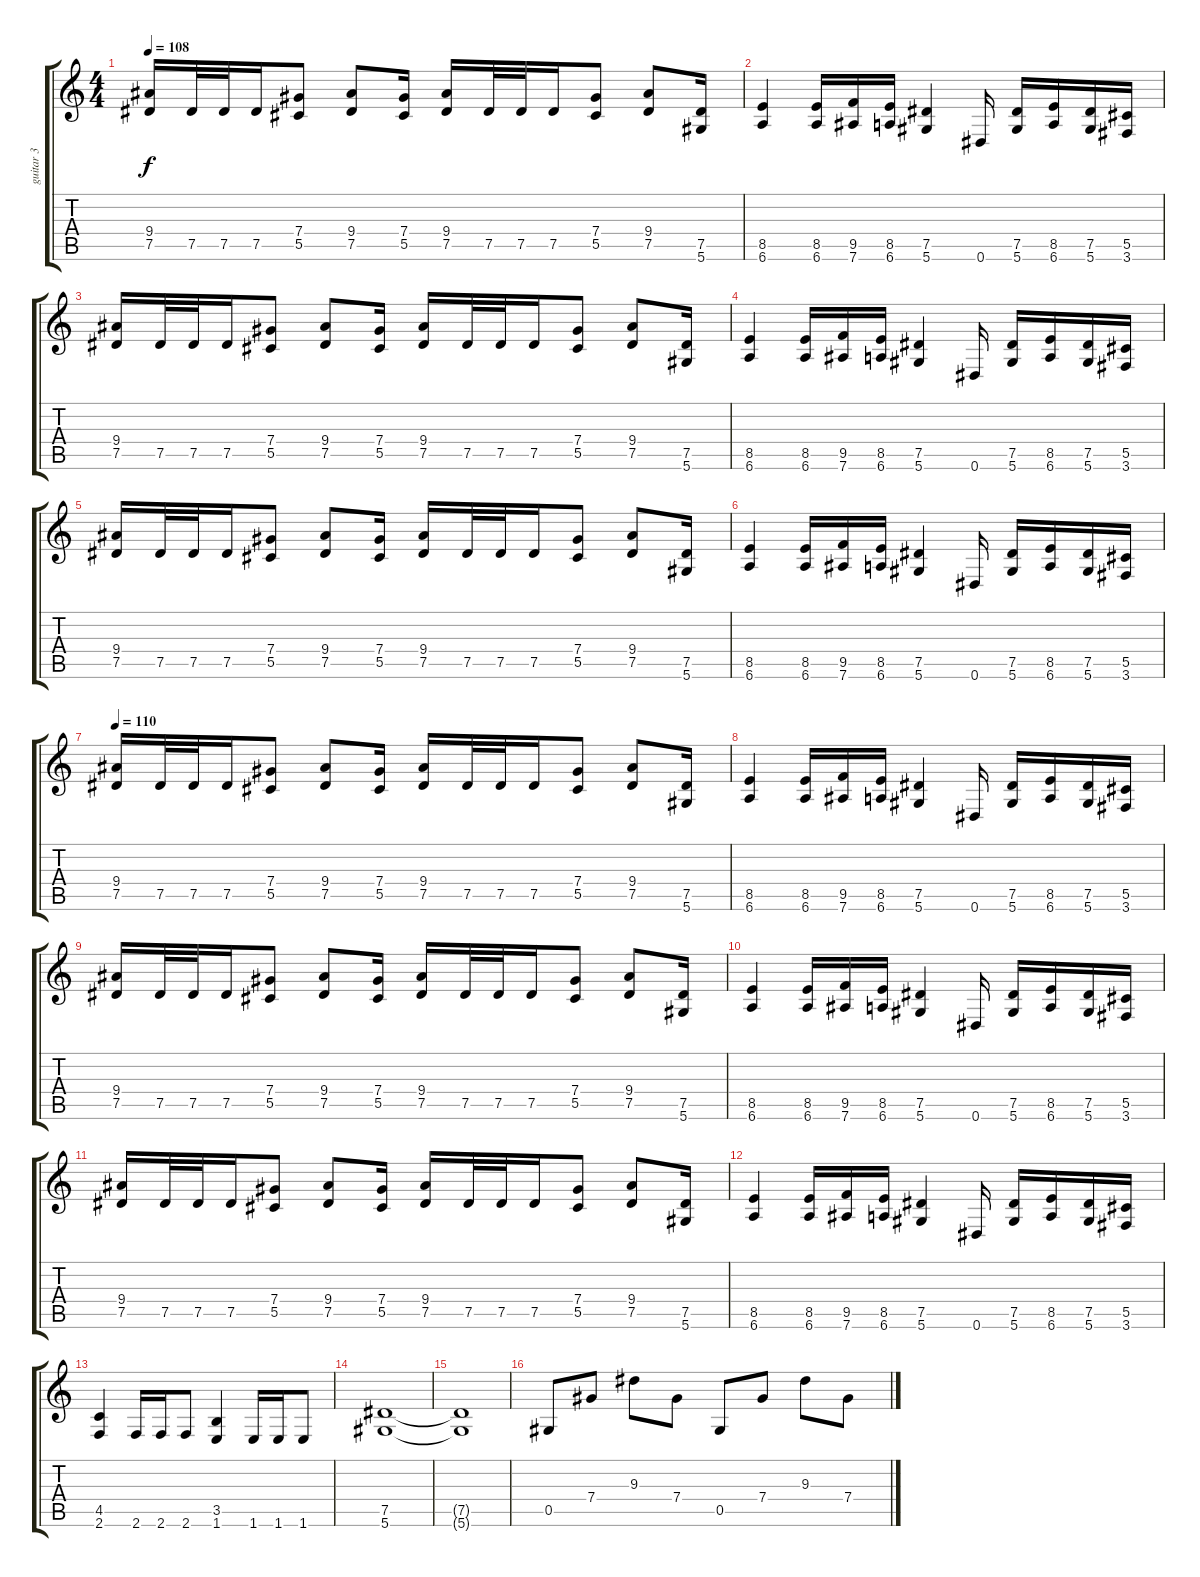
\track ("guitar 3" "guitar 3") {solo instrument distortionguitar}
\staff {score tabs}
\tuning (Eb4 Bb3 Gb3 Db3 Ab2 Eb2) {hide}
\ts (4 4)
\tempo 108
\clef g2
\ks c
(9.4 7.5).16{dy f} 7.5.32 7.5.32 7.5.16 (7.4 5.5).8 (9.4 7.5).8 (7.4 5.5).16 (9.4 7.5).16 7.5.32 7.5.32 7.5.16 (7.4 5.5).8 (9.4 7.5).8 (7.5 5.6).16 |
(8.5 6.6).4 (8.5 6.6).16 (9.5 7.6).16 (8.5 6.6).16 (7.5 5.6).4 0.6.16 (7.5 5.6).16 (8.5 6.6).16 (7.5 5.6).16 (5.5 3.6).16 |
(9.4 7.5).16 7.5.32 7.5.32 7.5.16 (7.4 5.5).8 (9.4 7.5).8 (7.4 5.5).16 (9.4 7.5).16 7.5.32 7.5.32 7.5.16 (7.4 5.5).8 (9.4 7.5).8 (7.5 5.6).16 |
(8.5 6.6).4 (8.5 6.6).16 (9.5 7.6).16 (8.5 6.6).16 (7.5 5.6).4 0.6.16 (7.5 5.6).16 (8.5 6.6).16 (7.5 5.6).16 (5.5 3.6).16 |
(9.4 7.5).16 7.5.32 7.5.32 7.5.16 (7.4 5.5).8 (9.4 7.5).8 (7.4 5.5).16 (9.4 7.5).16 7.5.32 7.5.32 7.5.16 (7.4 5.5).8 (9.4 7.5).8 (7.5 5.6).16 |
(8.5 6.6).4 (8.5 6.6).16 (9.5 7.6).16 (8.5 6.6).16 (7.5 5.6).4 0.6.16 (7.5 5.6).16 (8.5 6.6).16 (7.5 5.6).16 (5.5 3.6).16 |
\tempo 110
(9.4 7.5).16 7.5.32 7.5.32 7.5.16 (7.4 5.5).8 (9.4 7.5).8 (7.4 5.5).16 (9.4 7.5).16 7.5.32 7.5.32 7.5.16 (7.4 5.5).8 (9.4 7.5).8 (7.5 5.6).16 |
(8.5 6.6).4 (8.5 6.6).16 (9.5 7.6).16 (8.5 6.6).16 (7.5 5.6).4 0.6.16 (7.5 5.6).16 (8.5 6.6).16 (7.5 5.6).16 (5.5 3.6).16 |
(9.4 7.5).16 7.5.32 7.5.32 7.5.16 (7.4 5.5).8 (9.4 7.5).8 (7.4 5.5).16 (9.4 7.5).16 7.5.32 7.5.32 7.5.16 (7.4 5.5).8 (9.4 7.5).8 (7.5 5.6).16 |
(8.5 6.6).4 (8.5 6.6).16 (9.5 7.6).16 (8.5 6.6).16 (7.5 5.6).4 0.6.16 (7.5 5.6).16 (8.5 6.6).16 (7.5 5.6).16 (5.5 3.6).16 |
(9.4 7.5).16 7.5.32 7.5.32 7.5.16 (7.4 5.5).8 (9.4 7.5).8 (7.4 5.5).16 (9.4 7.5).16 7.5.32 7.5.32 7.5.16 (7.4 5.5).8 (9.4 7.5).8 (7.5 5.6).16 |
(8.5 6.6).4 (8.5 6.6).16 (9.5 7.6).16 (8.5 6.6).16 (7.5 5.6).4 0.6.16 (7.5 5.6).16 (8.5 6.6).16 (7.5 5.6).16 (5.5 3.6).16 |
(4.5 2.6).4 2.6.16 2.6.16 2.6.8 (3.5 1.6).4 1.6.16 1.6.16 1.6.8 |
(7.5 5.6).1 |
(7.5{t} 5.6{t}).1 |
0.5.8{instrument acousticguitarsteel} 7.4.8 9.3.8 7.4.8 0.5.8 7.4.8 9.3.8 7.4.8
